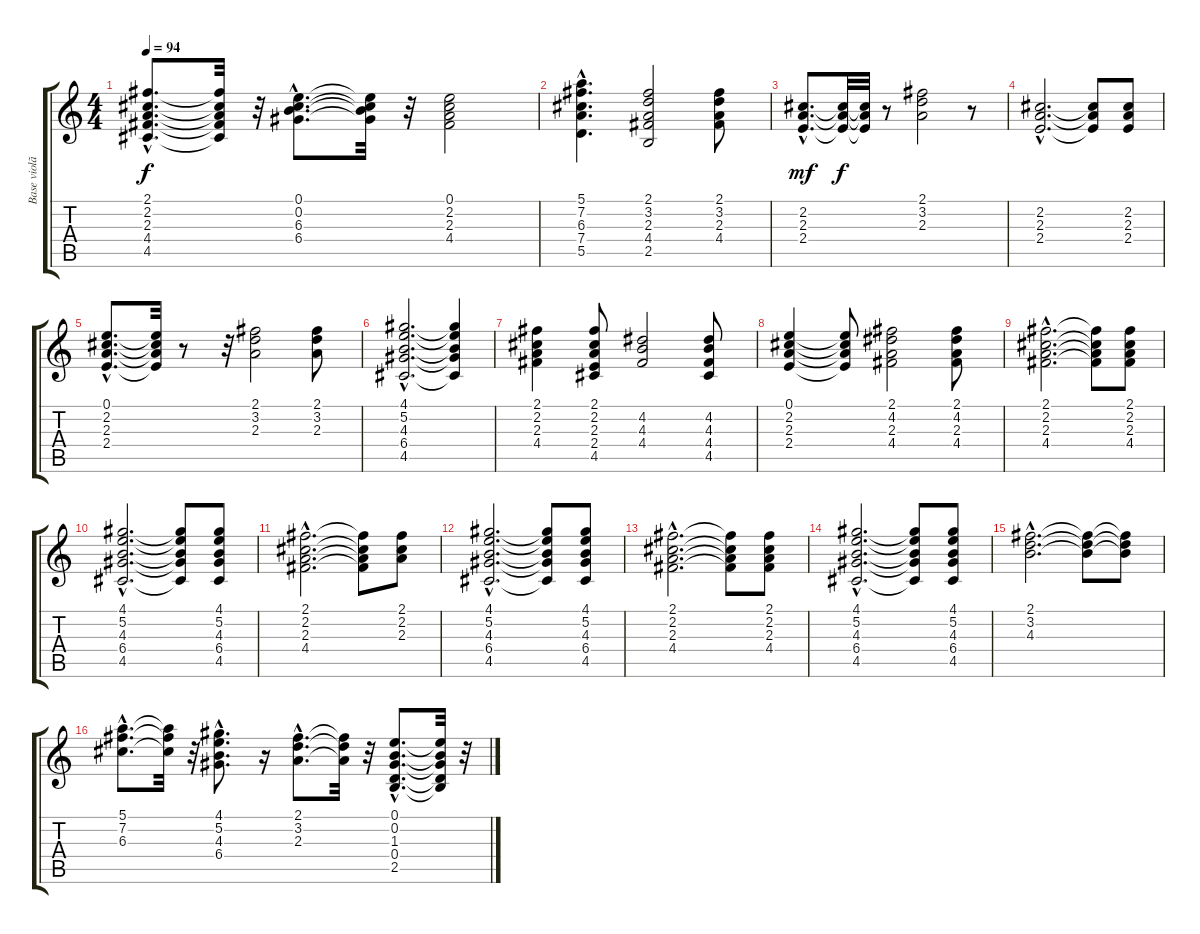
\track ("Base violão" "Base violã") {instrument acousticguitarnylon}
\staff {score tabs}
\tuning (E4 B3 G3 D3 A2 E2) {hide}
\ts (4 4)
\tempo 94
\clef g2
\ks c
(2.1{hac} 2.2{hac} 2.3{hac} 4.4{hac} 4.5{hac}).8{d dy f} (2.1{t} 2.2{t} 2.3{t} 4.4{t} 4.5{t}).32 r.32 (0.1{hac} 0.2{hac} 6.3{hac} 6.4{hac}).8{d} (0.1{t} 0.2{t} 6.3{t} 6.4{t}).32 r.32 (0.1 2.2 2.3 4.4).2 |
(5.1{hac} 7.2{hac} 6.3{hac} 7.4{hac} 5.5{hac}).4{d} (2.1 3.2 2.3 4.4 2.5).2 (2.1 3.2 2.3 4.4).8 |
(2.2{hac} 2.3{hac} 2.4{hac}).8{d dy mf} (2.2{t} 2.3{t} 2.4{t}).32{dy f} (2.2{t} 2.3{t} 2.4{t}).32 r.8 (2.1 3.2 2.3).2 r.8 |
(2.2{hac} 2.3{hac} 2.4{hac}).2{d} (2.2{t} 2.3{t} 2.4{t}).8 (2.2 2.3 2.4).8 |
(0.1{hac} 2.2{hac} 2.3{hac} 2.4{hac}).8{d} (0.1{t} 2.2{t} 2.3{t} 2.4{t}).32 r.8 r.32 (2.1 3.2 2.3).2 (2.1 3.2 2.3).8 |
(4.1{hac} 5.2{hac} 4.3{hac} 6.4{hac} 4.5{hac}).2{d} (4.1{t} 5.2{t} 4.3{t} 6.4{t} 4.5{t}).4 |
(2.1 2.2 2.3 4.4).4 (2.1 2.2 2.3 2.4 4.5).8 (4.2 4.3 4.4).2 (4.2 4.3 4.4 4.5).8 |
(0.1 2.2 2.3 2.4).4 (0.1{t} 2.2{t} 2.3{t} 2.4{t}).8 (2.1 4.2 2.3 4.4).2 (2.1 4.2 2.3 4.4).8 |
(2.1{hac} 2.2{hac} 2.3{hac} 4.4{hac}).2{d} (2.1{t} 2.2{t} 2.3{t} 4.4{t}).8 (2.1 2.2 2.3 4.4).8 |
(4.1{hac} 5.2{hac} 4.3{hac} 6.4{hac} 4.5{hac}).2{d} (4.1{t} 5.2{t} 4.3{t} 6.4{t} 4.5{t}).8 (4.1 5.2 4.3 6.4 4.5).8 |
(2.1{hac} 2.2{hac} 2.3{hac} 4.4{hac}).2{d} (2.1{t} 2.2{t} 2.3{t} 4.4{t}).8 (2.1 2.2 2.3).8 |
(4.1{hac} 5.2{hac} 4.3{hac} 6.4{hac} 4.5{hac}).2{d} (4.1{t} 5.2{t} 4.3{t} 6.4{t} 4.5{t}).8 (4.1 5.2 4.3 6.4 4.5).8 |
(2.1{hac} 2.2{hac} 2.3{hac} 4.4{hac}).2{d} (2.1{t} 2.2{t} 2.3{t} 4.4{t}).8 (2.1 2.2 2.3 4.4).8 |
(4.1{hac} 5.2{hac} 4.3{hac} 6.4{hac} 4.5{hac}).2{d} (4.1{t} 5.2{t} 4.3{t} 6.4{t} 4.5{t}).8 (4.1 5.2 4.3 6.4 4.5).8 |
(2.1{hac} 3.2{hac} 4.3{hac}).2{d} (2.1{t} 3.2{t} 4.3{t}).8 (2.1{t} 3.2{t} 4.3{t}).8 |
(5.1{hac} 7.2{hac} 6.3{hac}).8{d} (5.1{t} 7.2{t} 6.3{t}).32 r.32 (4.1{hac} 5.2{hac} 4.3{hac} 6.4{hac}).8{d} r.16 (2.1{hac} 3.2{hac} 2.3{hac}).8{d} (2.1{t} 3.2{t} 2.3{t}).32 r.32 (0.1{hac} 0.2{hac} 1.3{hac} 0.4{hac} 2.5{hac}).8{d} (0.1{t} 0.2{t} 1.3{t} 0.4{t} 2.5{t}).32 r.32
